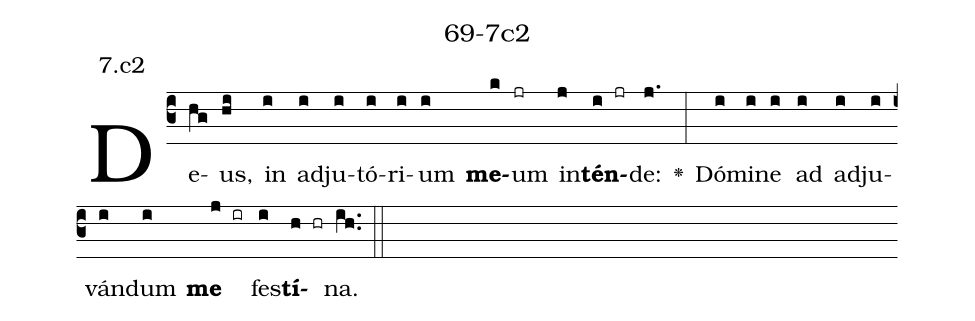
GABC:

name: 69-7c2;
annotation: 7.c2;
%%
(c3)De(hg)us,(hi) in(i) ad(i)ju(i)tó(i)ri(i)um(i) <b>me</b>(k)um(jr) in(j)<b>tén</b>(i jr)de:(j.) <v>\greheightstar</v>(:) Dó(i)mi(i)ne(i) ad(i) ad(i)ju(i)ván(i)dum(i) <b>me</b>(j ir) fes(i)<b>tí</b>(h hr)na.(ih..) (::)


%E(i) u(i) o(j) u(i) a(h) e.(ih..) (::)
